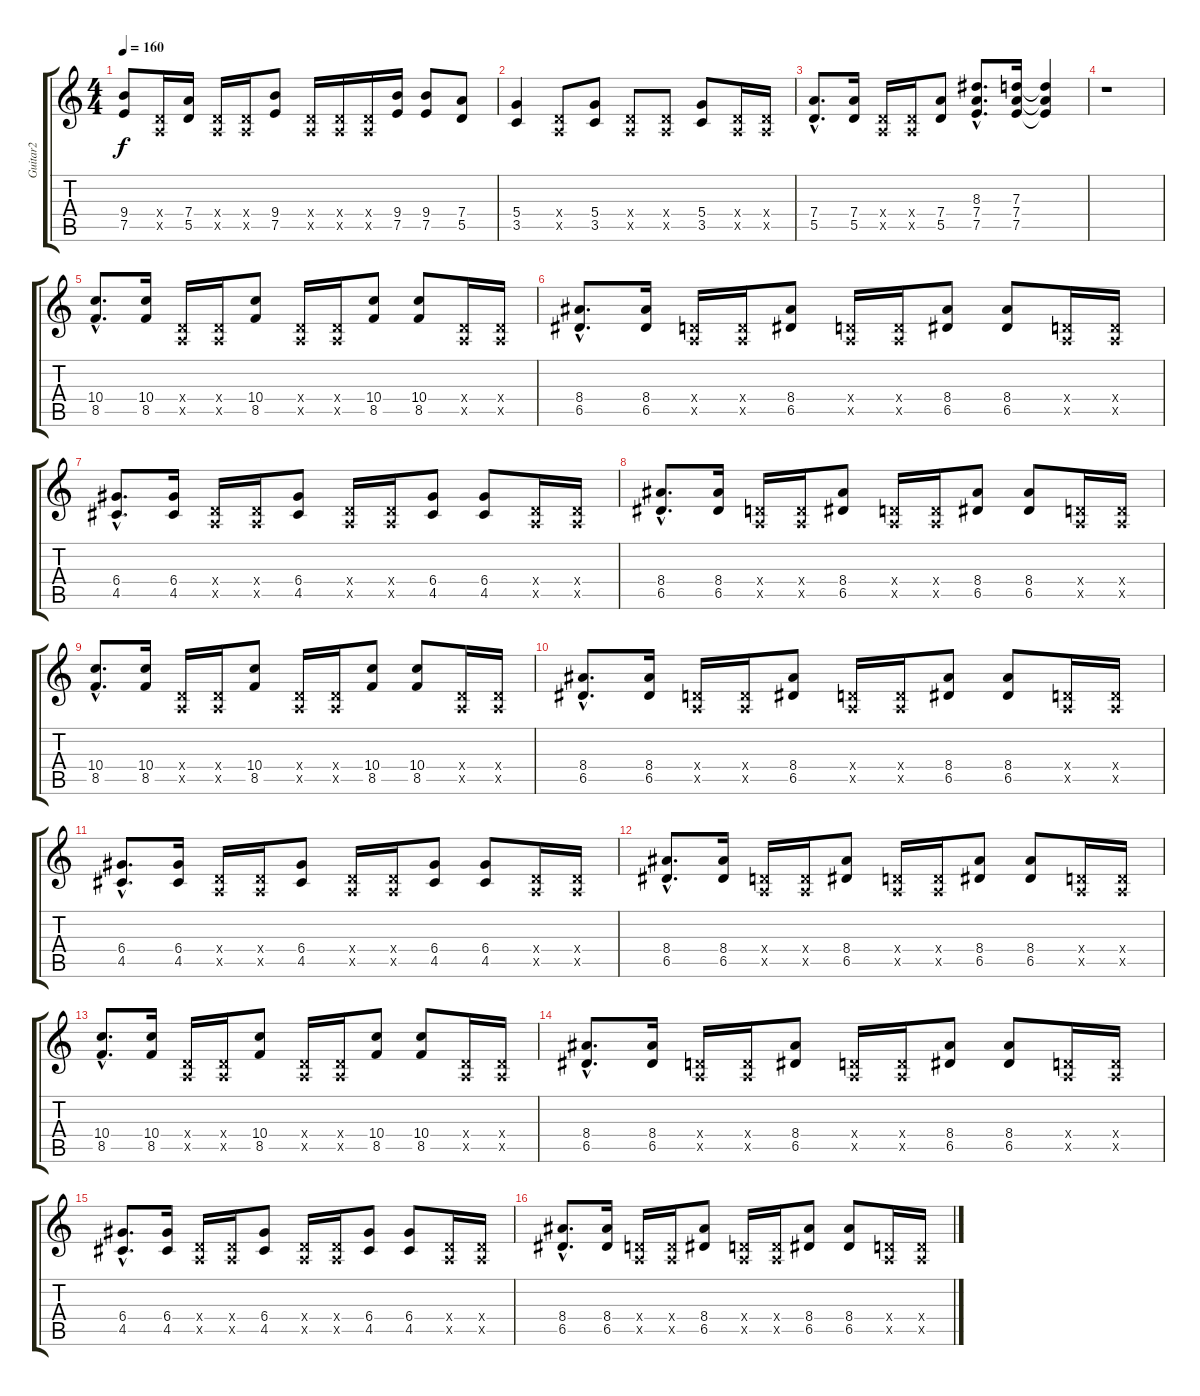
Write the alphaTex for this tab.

\track ("Guitar2" "Guitar2") {instrument electricguitarmuted}
\staff {score tabs}
\tuning (E4 B3 G3 D3 A2 E2) {hide}
\ts (4 4)
\tempo 160
\clef g2
\ks c
(9.4 7.5).8{dy f} (0.4{x} 0.5{x}).16 (7.4 5.5).16 (0.4{x} 0.5{x}).16 (0.4{x} 0.5{x}).16 (9.4 7.5).8 (0.4{x} 0.5{x}).16 (0.4{x} 0.5{x}).16 (0.4{x} 0.5{x}).16 (9.4 7.5).16 (9.4 7.5).8 (7.4 5.5).8 |
(5.4 3.5).4 (0.4{x} 0.5{x}).8 (5.4 3.5).8 (0.4{x} 0.5{x}).8 (0.4{x} 0.5{x}).8 (5.4 3.5).8 (0.4{x} 0.5{x}).16 (0.4{x} 0.5{x}).16 |
(7.4{hac} 5.5{hac}).8{d} (7.4 5.5).16 (0.4{x} 0.5{x}).16 (0.4{x} 0.5{x}).16 (7.4 5.5).8 (8.3{hac} 7.4{hac} 7.5{hac}).8{d} (7.3 7.4 7.5).16 (7.3{t} 7.4{t} 7.5{t}).4 |
r.1 |
(10.4{hac} 8.5{hac}).8{d balance 12} (10.4 8.5).16 (0.4{x} 0.5{x}).16 (0.4{x} 0.5{x}).16 (10.4 8.5).8 (0.4{x} 0.5{x}).16 (0.4{x} 0.5{x}).16 (10.4 8.5).8 (10.4 8.5).8 (0.4{x} 0.5{x}).16 (0.4{x} 0.5{x}).16 |
(8.4{hac} 6.5{hac}).8{d} (8.4 6.5).16 (0.4{x} 0.5{x}).16 (0.4{x} 0.5{x}).16 (8.4 6.5).8 (0.4{x} 0.5{x}).16 (0.4{x} 0.5{x}).16 (8.4 6.5).8 (8.4 6.5).8 (0.4{x} 0.5{x}).16 (0.4{x} 0.5{x}).16 |
(6.4{hac} 4.5{hac}).8{d} (6.4 4.5).16 (0.4{x} 0.5{x}).16 (0.4{x} 0.5{x}).16 (6.4 4.5).8 (0.4{x} 0.5{x}).16 (0.4{x} 0.5{x}).16 (6.4 4.5).8 (6.4 4.5).8 (0.4{x} 0.5{x}).16 (0.4{x} 0.5{x}).16 |
(8.4{hac} 6.5{hac}).8{d} (8.4 6.5).16 (0.4{x} 0.5{x}).16 (0.4{x} 0.5{x}).16 (8.4 6.5).8 (0.4{x} 0.5{x}).16 (0.4{x} 0.5{x}).16 (8.4 6.5).8 (8.4 6.5).8 (0.4{x} 0.5{x}).16 (0.4{x} 0.5{x}).16 |
(10.4{hac} 8.5{hac}).8{d} (10.4 8.5).16 (0.4{x} 0.5{x}).16 (0.4{x} 0.5{x}).16 (10.4 8.5).8 (0.4{x} 0.5{x}).16 (0.4{x} 0.5{x}).16 (10.4 8.5).8 (10.4 8.5).8 (0.4{x} 0.5{x}).16 (0.4{x} 0.5{x}).16 |
(8.4{hac} 6.5{hac}).8{d} (8.4 6.5).16 (0.4{x} 0.5{x}).16 (0.4{x} 0.5{x}).16 (8.4 6.5).8 (0.4{x} 0.5{x}).16 (0.4{x} 0.5{x}).16 (8.4 6.5).8 (8.4 6.5).8 (0.4{x} 0.5{x}).16 (0.4{x} 0.5{x}).16 |
(6.4{hac} 4.5{hac}).8{d} (6.4 4.5).16 (0.4{x} 0.5{x}).16 (0.4{x} 0.5{x}).16 (6.4 4.5).8 (0.4{x} 0.5{x}).16 (0.4{x} 0.5{x}).16 (6.4 4.5).8 (6.4 4.5).8 (0.4{x} 0.5{x}).16 (0.4{x} 0.5{x}).16 |
(8.4{hac} 6.5{hac}).8{d} (8.4 6.5).16 (0.4{x} 0.5{x}).16 (0.4{x} 0.5{x}).16 (8.4 6.5).8 (0.4{x} 0.5{x}).16 (0.4{x} 0.5{x}).16 (8.4 6.5).8 (8.4 6.5).8 (0.4{x} 0.5{x}).16 (0.4{x} 0.5{x}).16 |
(10.4{hac} 8.5{hac}).8{d} (10.4 8.5).16 (0.4{x} 0.5{x}).16 (0.4{x} 0.5{x}).16 (10.4 8.5).8 (0.4{x} 0.5{x}).16 (0.4{x} 0.5{x}).16 (10.4 8.5).8 (10.4 8.5).8 (0.4{x} 0.5{x}).16 (0.4{x} 0.5{x}).16 |
(8.4{hac} 6.5{hac}).8{d} (8.4 6.5).16 (0.4{x} 0.5{x}).16 (0.4{x} 0.5{x}).16 (8.4 6.5).8 (0.4{x} 0.5{x}).16 (0.4{x} 0.5{x}).16 (8.4 6.5).8 (8.4 6.5).8 (0.4{x} 0.5{x}).16 (0.4{x} 0.5{x}).16 |
(6.4{hac} 4.5{hac}).8{d} (6.4 4.5).16 (0.4{x} 0.5{x}).16 (0.4{x} 0.5{x}).16 (6.4 4.5).8 (0.4{x} 0.5{x}).16 (0.4{x} 0.5{x}).16 (6.4 4.5).8 (6.4 4.5).8 (0.4{x} 0.5{x}).16 (0.4{x} 0.5{x}).16 |
(8.4{hac} 6.5{hac}).8{d} (8.4 6.5).16 (0.4{x} 0.5{x}).16 (0.4{x} 0.5{x}).16 (8.4 6.5).8 (0.4{x} 0.5{x}).16 (0.4{x} 0.5{x}).16 (8.4 6.5).8 (8.4 6.5).8 (0.4{x} 0.5{x}).16 (0.4{x} 0.5{x}).16
